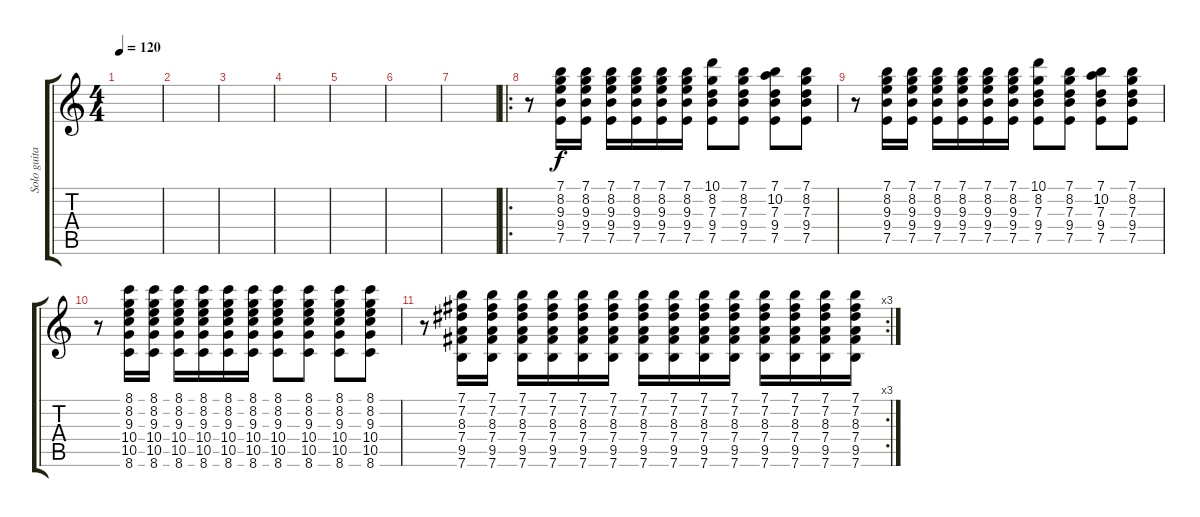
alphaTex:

\track ("Solo guitar" "Solo guita") {instrument distortionguitar}
\staff {score tabs}
\tuning (E4 B3 G3 D3 A2 E2) {hide}
\ts (4 4)
\tempo 120
\clef g2
\ks c
|
|
|
|
|
|
|
\ro
r.8 (7.1 8.2 9.3 9.4 7.5).16 (7.1 8.2 9.3 9.4 7.5).16 (7.1 8.2 9.3 9.4 7.5).16 (7.1 8.2 9.3 9.4 7.5).16 (7.1 8.2 9.3 9.4 7.5).16 (7.1 8.2 9.3 9.4 7.5).16 (10.1 8.2 7.3 9.4 7.5).8 (7.1 8.2 7.3 9.4 7.5).8 (7.1 10.2 7.3 9.4 7.5).8 (7.1 8.2 7.3 9.4 7.5).8 |
r.8 (7.1 8.2 9.3 9.4 7.5).16 (7.1 8.2 9.3 9.4 7.5).16 (7.1 8.2 9.3 9.4 7.5).16 (7.1 8.2 9.3 9.4 7.5).16 (7.1 8.2 9.3 9.4 7.5).16 (7.1 8.2 9.3 9.4 7.5).16 (10.1 8.2 7.3 9.4 7.5).8 (7.1 8.2 7.3 9.4 7.5).8 (7.1 10.2 7.3 9.4 7.5).8 (7.1 8.2 7.3 9.4 7.5).8 |
r.8 (8.1 8.2 9.3 10.4 10.5 8.6).16 (8.1 8.2 9.3 10.4 10.5 8.6).16 (8.1 8.2 9.3 10.4 10.5 8.6).16 (8.1 8.2 9.3 10.4 10.5 8.6).16 (8.1 8.2 9.3 10.4 10.5 8.6).16 (8.1 8.2 9.3 10.4 10.5 8.6).16 (8.1 8.2 9.3 10.4 10.5 8.6).8 (8.1 8.2 9.3 10.4 10.5 8.6).8 (8.1 8.2 9.3 10.4 10.5 8.6).8 (8.1 8.2 9.3 10.4 10.5 8.6).8 |
\rc 3
r.8 (7.1 7.2 8.3 7.4 9.5 7.6).16 (7.1 7.2 8.3 7.4 9.5 7.6).16 (7.1 7.2 8.3 7.4 9.5 7.6).16 (7.1 7.2 8.3 7.4 9.5 7.6).16 (7.1 7.2 8.3 7.4 9.5 7.6).16 (7.1 7.2 8.3 7.4 9.5 7.6).16 (7.1 7.2 8.3 7.4 9.5 7.6).16 (7.1 7.2 8.3 7.4 9.5 7.6).16 (7.1 7.2 8.3 7.4 9.5 7.6).16 (7.1 7.2 8.3 7.4 9.5 7.6).16 (7.1 7.2 8.3 7.4 9.5 7.6).16 (7.1 7.2 8.3 7.4 9.5 7.6).16 (7.1 7.2 8.3 7.4 9.5 7.6).16 (7.1 7.2 8.3 7.4 9.5 7.6).16
